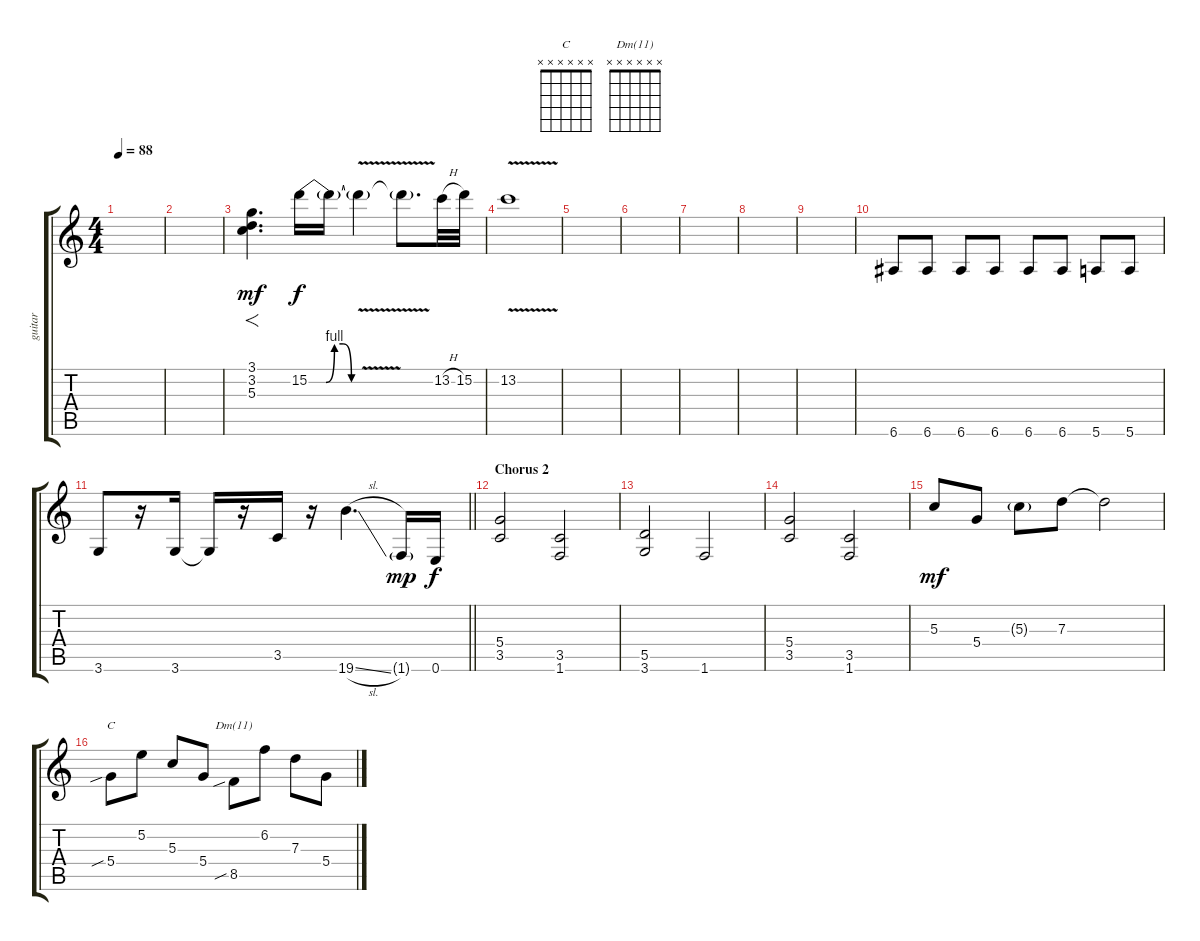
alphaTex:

\track ("guitar" "guitar") {instrument distortionguitar}
\staff {score tabs}
\tuning (E4 B3 G3 D3 A2 E2) {hide}
\chord ("C" x x x x x x)
\chord ("Dm(11)" x x x x x x)
\ts (4 4)
\tempo 88
\clef g2
\ks c
|
|
(3.1 3.2 5.3).4{f d dy mf} 15.2{be (custom 0 0 20 0 30 4 40 4 50 0 60 0)}.16{dy f} 15.2{t}.16 15.2{v t}.4 15.2{t}.8{d} 13.2{h}.32 15.2.32 |
13.2{v}.1 |
|
|
|
|
|
6.6.8 6.6.8 6.6.8 6.6.8 6.6.8 6.6.8 5.6.8 5.6.8 |
\barLineRight lightlight
3.6.8 r.16 3.6.16 3.6{t}.16 r.16 3.5.16 r.16 19.6{sl}.4{d} 1.6{g}.16{dy mp} 0.6.16{dy f} |
\section ("" "Chorus 2")
(5.4 3.5).2 (3.5 1.6).2 |
(5.5 3.6).2 1.6.2 |
(5.4 3.5).2 (3.5 1.6).2 |
5.3.8{dy mf} 5.4.8 5.3{g}.8 7.3.8 7.3{t}.2 |
5.4{sib}.8{ch "C"} 5.2.8 5.3.8 5.4.8 8.5{sib}.8{ch "Dm(11)"} 6.2.8 7.3.8 5.4.8
